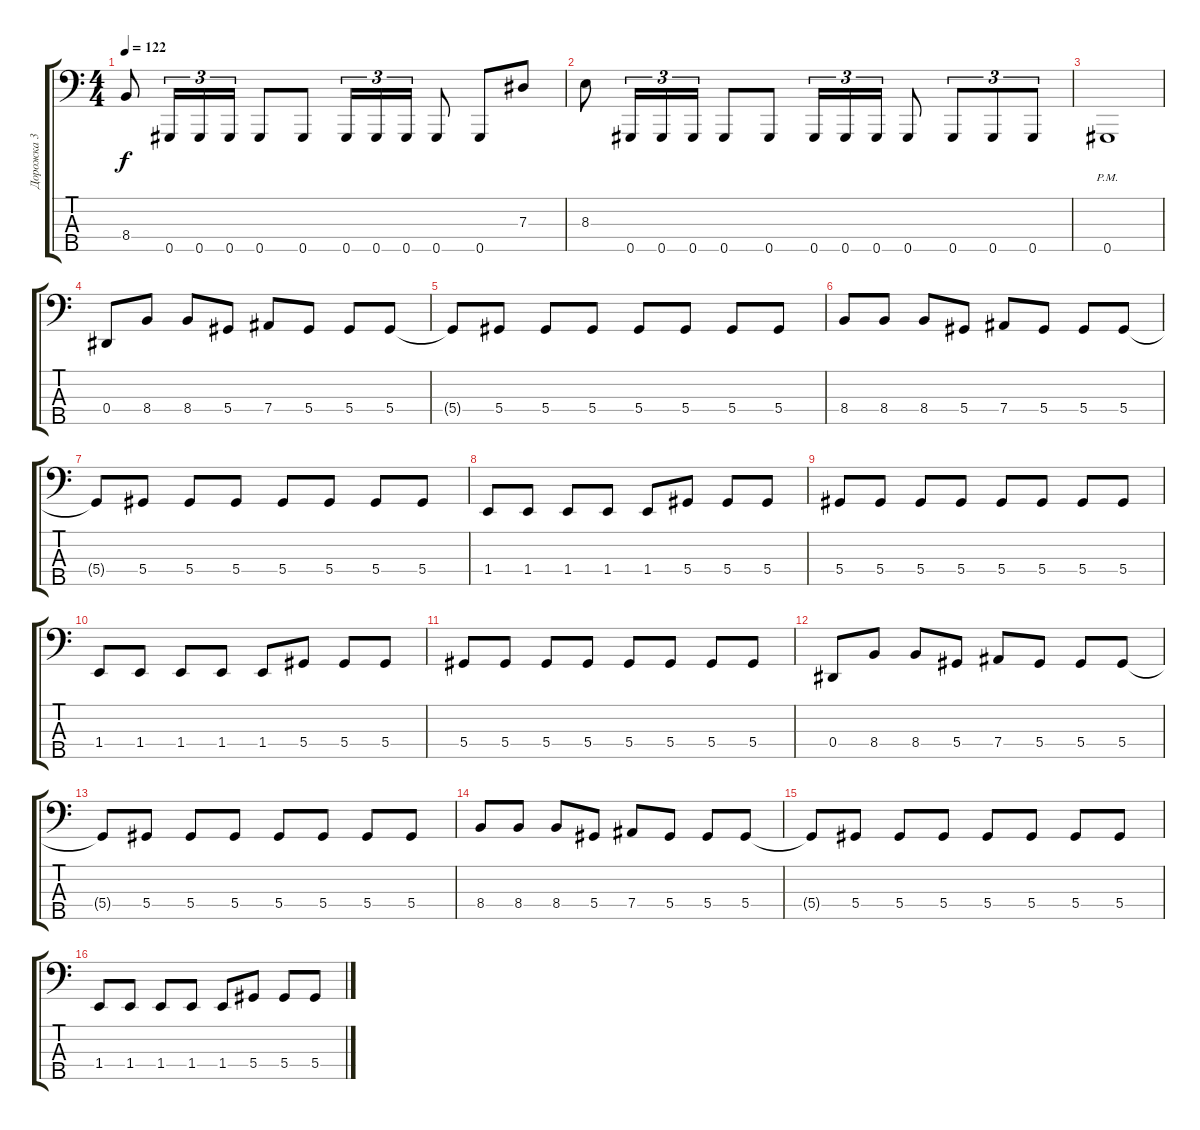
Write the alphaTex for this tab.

\track ("Дорожка 3" "Дорожка 3") {instrument electricbasspick}
\staff {score tabs}
\tuning (Gb2 Db2 Ab1 Eb1 Ab0) {hide}
\ts (4 4)
\tempo 122
\clef f4
\ks c
8.4.8{dy f} 0.5.16{tu (3 2)} 0.5.16{tu (3 2)} 0.5.16{tu (3 2)} 0.5.8 0.5.8 0.5.16{tu (3 2)} 0.5.16{tu (3 2)} 0.5.16{tu (3 2)} 0.5.8 0.5.8 7.3.8 |
8.3.8 0.5.16{tu (3 2)} 0.5.16{tu (3 2)} 0.5.16{tu (3 2)} 0.5.8 0.5.8 0.5.16{tu (3 2)} 0.5.16{tu (3 2)} 0.5.16{tu (3 2)} 0.5.8 0.5.8{tu (3 2)} 0.5.8{tu (3 2)} 0.5.8{tu (3 2)} |
0.5{pm}.1 |
0.4.8 8.4.8 8.4.8 5.4.8 7.4.8 5.4.8 5.4.8 5.4.8 |
5.4{t}.8 5.4.8 5.4.8 5.4.8 5.4.8 5.4.8 5.4.8 5.4.8 |
8.4.8 8.4.8 8.4.8 5.4.8 7.4.8 5.4.8 5.4.8 5.4.8 |
5.4{t}.8 5.4.8 5.4.8 5.4.8 5.4.8 5.4.8 5.4.8 5.4.8 |
1.4.8 1.4.8 1.4.8 1.4.8 1.4.8 5.4.8 5.4.8 5.4.8 |
5.4.8 5.4.8 5.4.8 5.4.8 5.4.8 5.4.8 5.4.8 5.4.8 |
1.4.8 1.4.8 1.4.8 1.4.8 1.4.8 5.4.8 5.4.8 5.4.8 |
5.4.8 5.4.8 5.4.8 5.4.8 5.4.8 5.4.8 5.4.8 5.4.8 |
0.4.8 8.4.8 8.4.8 5.4.8 7.4.8 5.4.8 5.4.8 5.4.8 |
5.4{t}.8 5.4.8 5.4.8 5.4.8 5.4.8 5.4.8 5.4.8 5.4.8 |
8.4.8 8.4.8 8.4.8 5.4.8 7.4.8 5.4.8 5.4.8 5.4.8 |
5.4{t}.8 5.4.8 5.4.8 5.4.8 5.4.8 5.4.8 5.4.8 5.4.8 |
1.4.8 1.4.8 1.4.8 1.4.8 1.4.8 5.4.8 5.4.8 5.4.8
